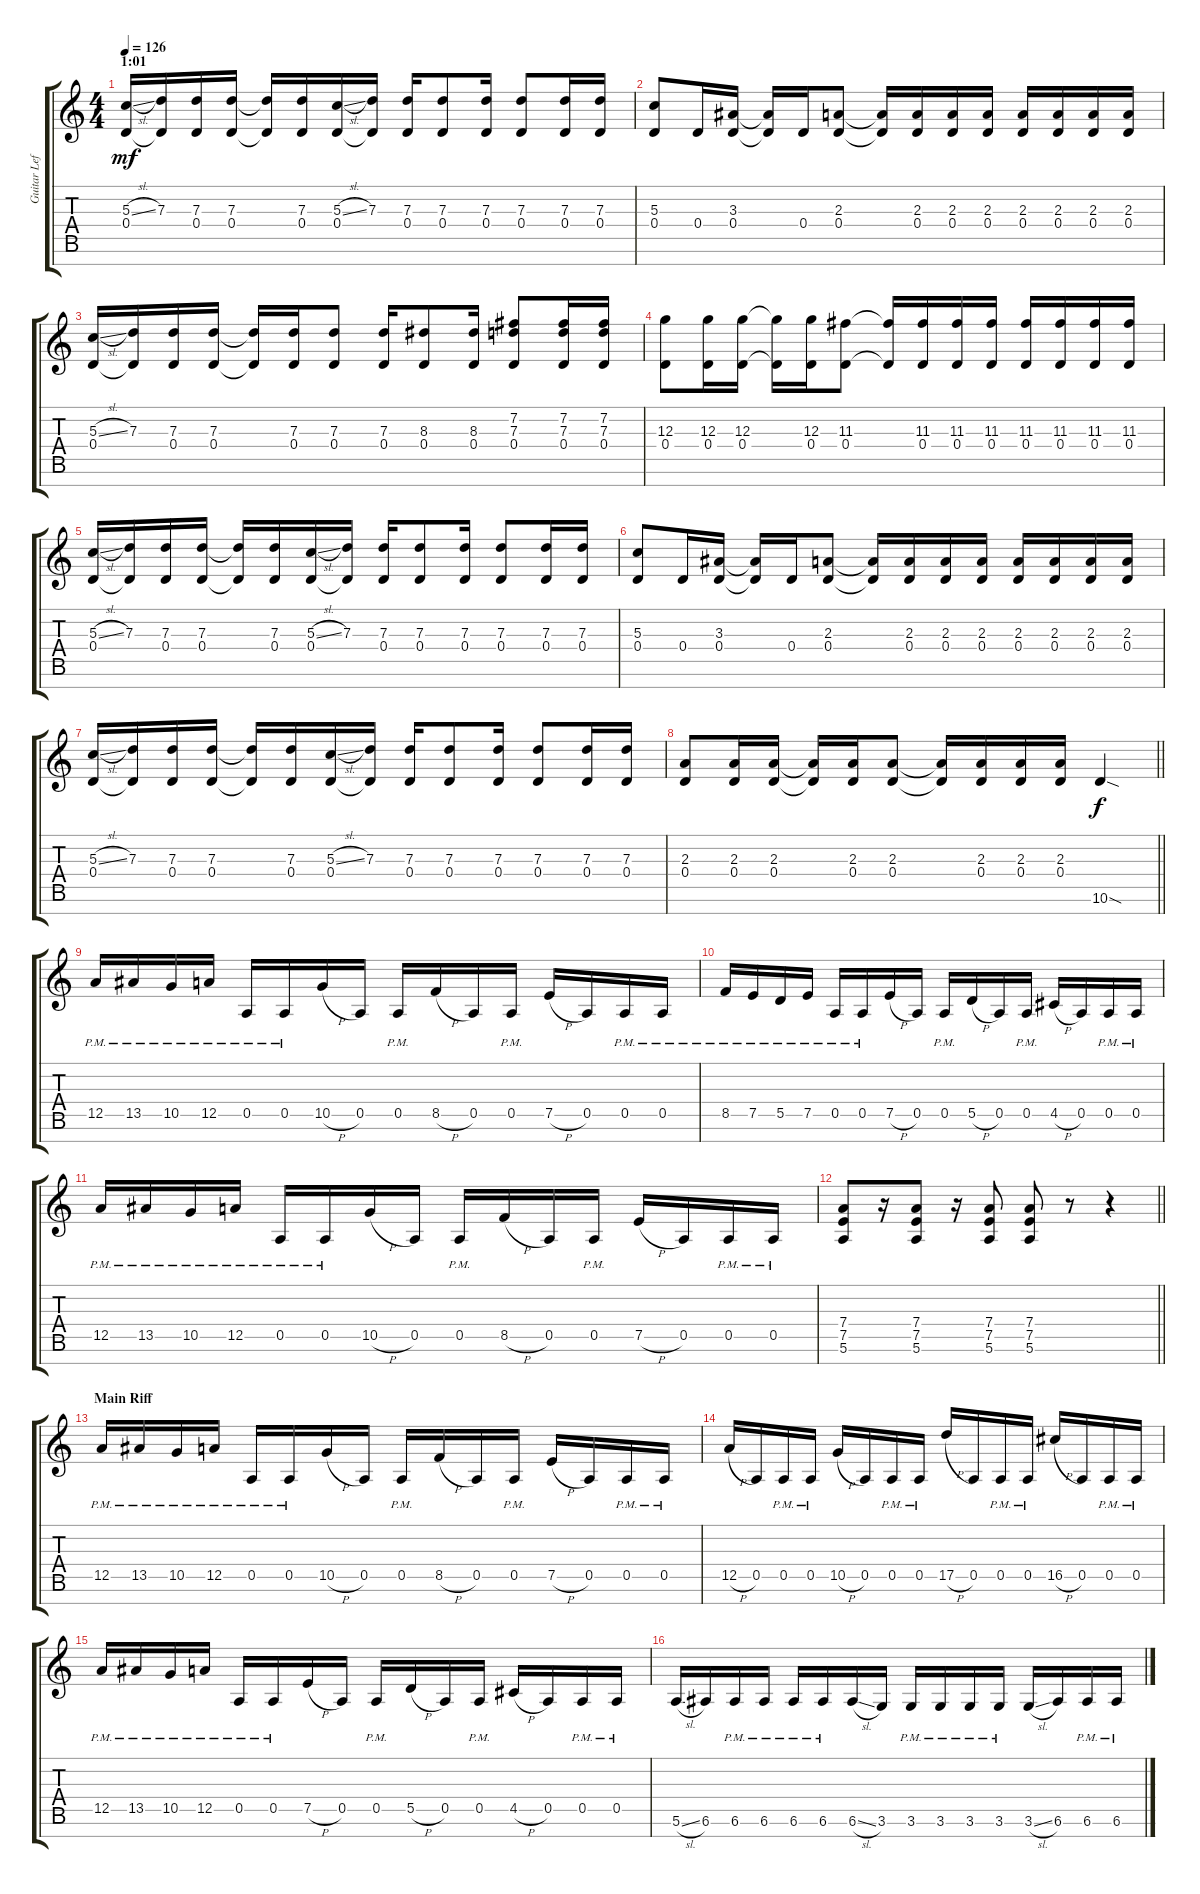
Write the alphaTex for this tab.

\track ("Guitar Left" "Guitar Lef") {instrument distortionguitar}
\staff {score tabs}
\tuning (E4 B3 G3 D3 A2 E2 B1) {hide}
\ts (4 4)
\section ("" "1:01")
\tempo 126
\clef g2
\ks c
(5.3{sl} 0.4).16{dy mf} (7.3 0.4{t}).16 (7.3 0.4).16 (7.3 0.4).16 (7.3{t} 0.4{t}).16 (7.3 0.4).16 (5.3{sl} 0.4).16 (7.3 0.4{t}).16 (7.3 0.4).16 (7.3 0.4).8 (7.3 0.4).16 (7.3 0.4).8 (7.3 0.4).16 (7.3 0.4).16 |
(5.3 0.4).8 0.4.16 (3.3 0.4).16 (3.3{t} 0.4{t}).16 0.4.16 (2.3 0.4).8 (2.3{t} 0.4{t}).16 (2.3 0.4).16 (2.3 0.4).16 (2.3 0.4).16 (2.3 0.4).16 (2.3 0.4).16 (2.3 0.4).16 (2.3 0.4).16 |
(5.3{sl} 0.4).16 (7.3 0.4{t}).16 (7.3 0.4).16 (7.3 0.4).16 (7.3{t} 0.4{t}).16 (7.3 0.4).16 (7.3 0.4).8 (7.3 0.4).16 (8.3 0.4).8 (8.3 0.4).16 (7.2 7.3 0.4).8 (7.2 7.3 0.4).16 (7.2 7.3 0.4).16 |
(12.3 0.4).8 (12.3 0.4).16 (12.3 0.4).16 (12.3{t} 0.4{t}).16 (12.3 0.4).16 (11.3 0.4).8 (11.3{t} 0.4{t}).16 (11.3 0.4).16 (11.3 0.4).16 (11.3 0.4).16 (11.3 0.4).16 (11.3 0.4).16 (11.3 0.4).16 (11.3 0.4).16 |
(5.3{sl} 0.4).16 (7.3 0.4{t}).16 (7.3 0.4).16 (7.3 0.4).16 (7.3{t} 0.4{t}).16 (7.3 0.4).16 (5.3{sl} 0.4).16 (7.3 0.4{t}).16 (7.3 0.4).16 (7.3 0.4).8 (7.3 0.4).16 (7.3 0.4).8 (7.3 0.4).16 (7.3 0.4).16 |
(5.3 0.4).8 0.4.16 (3.3 0.4).16 (3.3{t} 0.4{t}).16 0.4.16 (2.3 0.4).8 (2.3{t} 0.4{t}).16 (2.3 0.4).16 (2.3 0.4).16 (2.3 0.4).16 (2.3 0.4).16 (2.3 0.4).16 (2.3 0.4).16 (2.3 0.4).16 |
(5.3{sl} 0.4).16 (7.3 0.4{t}).16 (7.3 0.4).16 (7.3 0.4).16 (7.3{t} 0.4{t}).16 (7.3 0.4).16 (5.3{sl} 0.4).16 (7.3 0.4{t}).16 (7.3 0.4).16 (7.3 0.4).8 (7.3 0.4).16 (7.3 0.4).8 (7.3 0.4).16 (7.3 0.4).16 |
\barLineRight lightlight
(2.3 0.4).8 (2.3 0.4).16 (2.3 0.4).16 (2.3{t} 0.4{t}).16 (2.3 0.4).16 (2.3 0.4).8 (2.3{t} 0.4{t}).16 (2.3 0.4).16 (2.3 0.4).16 (2.3 0.4).16 10.6{sod}.4{dy f} |
\section ("" "")
12.5{pm}.16{volume 14} 13.5{pm}.16 10.5{pm}.16 12.5{pm}.16 0.5{pm}.16 0.5{pm}.16 10.5{h}.16 0.5.16 0.5{pm}.16 8.5{h}.16 0.5.16 0.5{pm}.16 7.5{h}.16 0.5.16 0.5{pm}.16 0.5{pm}.16 |
8.5{pm}.16 7.5{pm}.16 5.5{pm}.16 7.5{pm}.16 0.5{pm}.16 0.5{pm}.16 7.5{h}.16 0.5.16 0.5{pm}.16 5.5{h}.16 0.5.16 0.5{pm}.16 4.5{h}.16 0.5.16 0.5{pm}.16 0.5{pm}.16 |
12.5{pm}.16 13.5{pm}.16 10.5{pm}.16 12.5{pm}.16 0.5{pm}.16 0.5{pm}.16 10.5{h}.16 0.5.16 0.5{pm}.16 8.5{h}.16 0.5.16 0.5{pm}.16 7.5{h}.16 0.5.16 0.5{pm}.16 0.5{pm}.16 |
\barLineRight lightlight
(7.4 7.5 5.6).8 r.16 (7.4 7.5 5.6).8 r.16 (7.4 7.5 5.6).8 (7.4 7.5 5.6).8 r.8 r.4 |
\section ("" "Main Riff")
12.5{pm}.16 13.5{pm}.16 10.5{pm}.16 12.5{pm}.16 0.5{pm}.16 0.5{pm}.16 10.5{h}.16 0.5.16 0.5{pm}.16 8.5{h}.16 0.5.16 0.5{pm}.16 7.5{h}.16 0.5.16 0.5{pm}.16 0.5{pm}.16 |
12.5{h}.16 0.5.16 0.5{pm}.16 0.5{pm}.16 10.5{h}.16 0.5.16 0.5{pm}.16 0.5{pm}.16 17.5{h}.16 0.5.16 0.5{pm}.16 0.5{pm}.16 16.5{h}.16 0.5.16 0.5{pm}.16 0.5{pm}.16 |
12.5{pm}.16 13.5{pm}.16 10.5{pm}.16 12.5{pm}.16 0.5{pm}.16 0.5{pm}.16 7.5{h}.16 0.5.16 0.5{pm}.16 5.5{h}.16 0.5.16 0.5{pm}.16 4.5{h}.16 0.5.16 0.5{pm}.16 0.5{pm}.16 |
5.6{sl}.16 6.6.16 6.6{pm}.16 6.6{pm}.16 6.6{pm}.16 6.6{pm}.16 6.6{sl}.16 3.6.16 3.6{pm}.16 3.6{pm}.16 3.6{pm}.16 3.6{pm}.16 3.6{sl}.16 6.6.16 6.6{pm}.16 6.6{pm}.16
